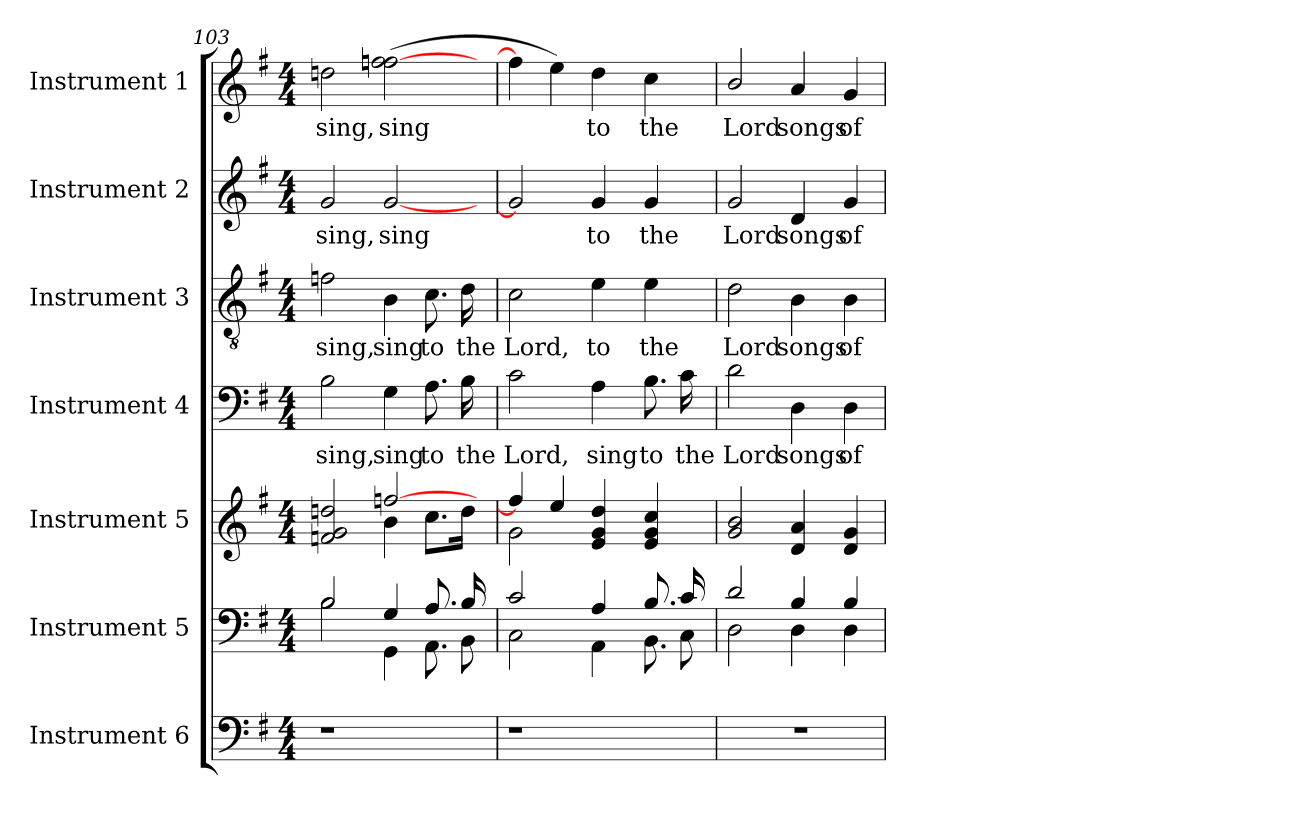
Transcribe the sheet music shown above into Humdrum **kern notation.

**kern	**kern	**kern	**kern	**text	**kern	**text	**kern	**text	**kern	**text
*part7	*part6	*part5	*part4	*part4	*part3	*part3	*part2	*part2	*part1	*part1
*staff7	*staff6	*staff5	*staff4	*staff4	*staff3	*staff3	*staff2	*staff2	*staff1	*staff1
*I"Instrument 6	*I"Instrument 5	*I"Instrument 5	*I"Instrument 4	*	*I"Instrument 3	*	*I"Instrument 2	*	*I"Instrument 1	*
*clefF4	*clefF4	*clefG2	*clefF4	*	*clefGv2	*	*clefG2	*	*clefG2	*
*k[f#]	*k[f#]	*k[f#]	*k[f#]	*	*k[f#]	*	*k[f#]	*	*k[f#]	*
*G:	*G:	*G:	*G:	*	*G:	*	*G:	*	*G:	*
*M4/4	*M4/4	*M4/4	*M4/4	*	*M4/4	*	*M4/4	*	*M4/4	*
=103	=103	=103	=103	=103	=103	=103	=103	=103	=103	=103
*	*^	*^	*	*	*	*	*	*	*	*
!	!	!	!	!	!	!LO:LY:b:cj	!	!LO:LY:b:cj	!	!LO:LY:b:cj	!	!LO:LY:b:cj
1r	2B/	2B\	2ddn/ 2fn/ 2g/	2ryy	2B\	sing,	2fn\	sing,	2g/	sing,	2ddn\	sing,
!	!	!	!	!	!	!LO:LY:b:cj	!	!LO:LY:b:cj	!	!LO:LY:b:cj	!	!LO:LY:b:cj
.	4G/	4GG\	[>2ffn/	4b\	4G\	sing	4B\	sing	[<2g/	sing	(>2ffn\ [>2ffn\	sing
!	!	!	!	!	!	!LO:LY:b:cj	!	!LO:LY:b:cj	!	!	!	!
.	8.A/	8.AA\	.	8.cc\L	8.A\	to	8.c\	to	.	.	.	.
!	!	!	!	!	!	!LO:LY:b:cj	!	!LO:LY:b:cj	!	!	!	!
.	16B/	8BB\	.	16dd\J	16B\	the	16d\	the	.	.	.	.
16ryy	16ryy	.	16ryy	16ryy	16ryy	.	16ryy	.	16ryy	.	16ryy	.
=104	=104	=104	=104	=104	=104	=104	=104	=104	=104	=104	=104	=104
!	!	!	!	!	!	!LO:LY:b:cj	!	!LO:LY:b:cj	!	!LO:LY:b:cj	!	!LO:LY:b:cj
1r	2c/	2C\	4ff/]	2g\	2c\	Lord,	2c\	Lord,	2g/]	.	4ff\]	.
!	!	!	!	!	!	!	!	!	!	!	!	!LO:LY:b:cj
.	.	.	4ee/	.	.	.	.	.	.	.	4ee\)	.
!	!	!	!	!	!	!LO:LY:b:cj	!	!LO:LY:b:cj	!	!LO:LY:b:cj	!	!LO:LY:b:cj
.	4A/	4AA\	4dd/ 4e/ 4g/	16ryy	4A\	sing	4e\	to	4g/	to	4dd\	to
.	.	.	.	2ryy	.	.	.	.	.	.	.	.
!	!	!	!	!	!	!LO:LY:b:cj	!	!LO:LY:b:cj	!	!LO:LY:b:cj	!	!LO:LY:b:cj
.	8.B/	8.BB\	4cc/ 4g/ 4e/	.	8.B\	to	4e\	the	4g/	the	4cc\	the
!	!	!	!	!	!	!LO:LY:b:cj	!	!	!	!	!	!
.	16c/	8C\	.	.	16c\	the	.	.	.	.	.	.
16ryy	16ryy	.	16ryy	.	16ryy	.	16ryy	.	16ryy	.	16ryy	.
*	*	*	*v	*v	*	*	*	*	*	*	*	*
!!LO:PB:g=z
=105	=105	=105	=105	=105	=105	=105	=105	=105	=105	=105	=105
!	!	!	!	!	!LO:LY:b:cj	!	!LO:LY:b:cj	!	!LO:LY:b:cj	!	!LO:LY:b:cj
1r	2d/	2D\	2b/ 2g/	2d\	Lord	2d\	Lord	2g/	Lord	2b/	Lord
!	!	!	!	!	!LO:LY:b:cj	!	!LO:LY:b:cj	!	!LO:LY:b:cj	!	!LO:LY:b:cj
.	4B/	4D\	4d/ 4a/	4D\	songs	4B\	songs	4d/	songs	4a/	songs
!	!	!	!	!	!LO:LY:b:cj	!	!LO:LY:b:cj	!	!LO:LY:b:cj	!	!LO:LY:b:cj
.	4B/	4D\	4g/ 4d/	4D\	of	4B\	of	4g/	of	4g/	of
*	*v	*v	*	*	*	*	*	*	*	*	*
=	=	=	=	=	=	=	=	=	=	=
*-	*-	*-	*-	*-	*-	*-	*-	*-	*-	*-
